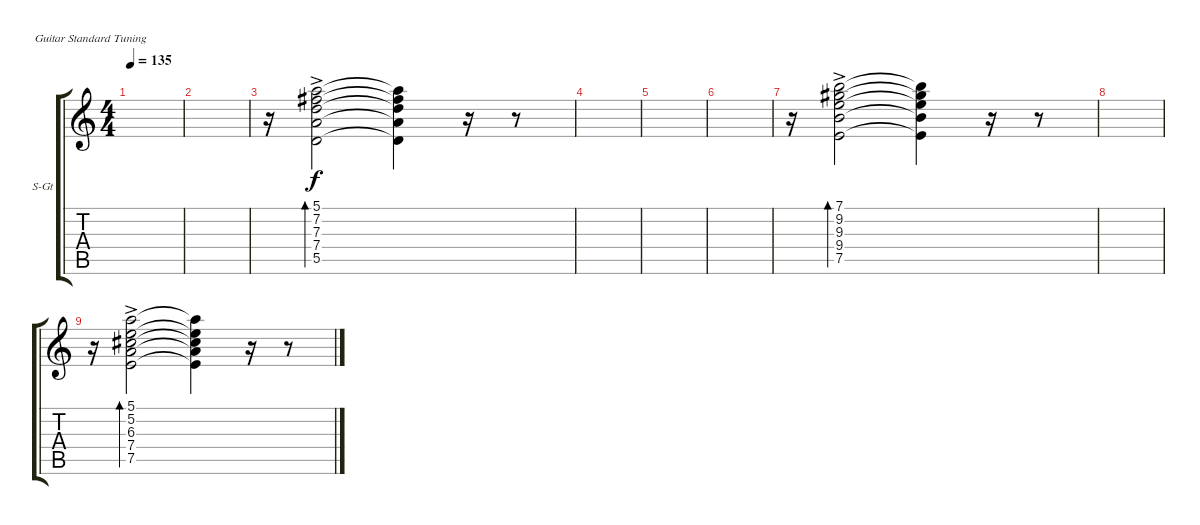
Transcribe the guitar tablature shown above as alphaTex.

\defaultSystemsLayout 4
\bracketExtendMode groupsimilarinstruments
\firstSystemTrackNameOrientation horizontal
\otherSystemsTrackNameOrientation horizontal
\track ("Steel Guitar" "S-Gt") {instrument acousticguitarsteel}
\staff {score tabs}
\tuning (E4 B3 G3 D3 A2 E2)
\ts (4 4)
\tempo 135
\clef g2
\ks c
|
|
r.16 (5.5{ac} 7.4{ac} 7.3{ac} 7.2{ac} 5.1{ac}).2{bd 60} (5.5{t} 7.4{t} 7.3{t} 7.2{t} 5.1{t}).4 r.16 r.8 |
|
|
|
r.16 (7.5{ac} 9.4{ac} 9.3{ac} 9.2{ac} 7.1{ac}).2{bd 120} (7.5{t} 9.4{t} 9.3{t} 9.2{t} 7.1{t}).4 r.16 r.8 |
|
r.16 (7.5{ac} 7.4{ac} 6.3{ac} 5.2{ac} 5.1{ac}).2{bd 237} (7.5{t} 7.4{t} 6.3{t} 5.2{t} 5.1{t}).4 r.16 r.8
